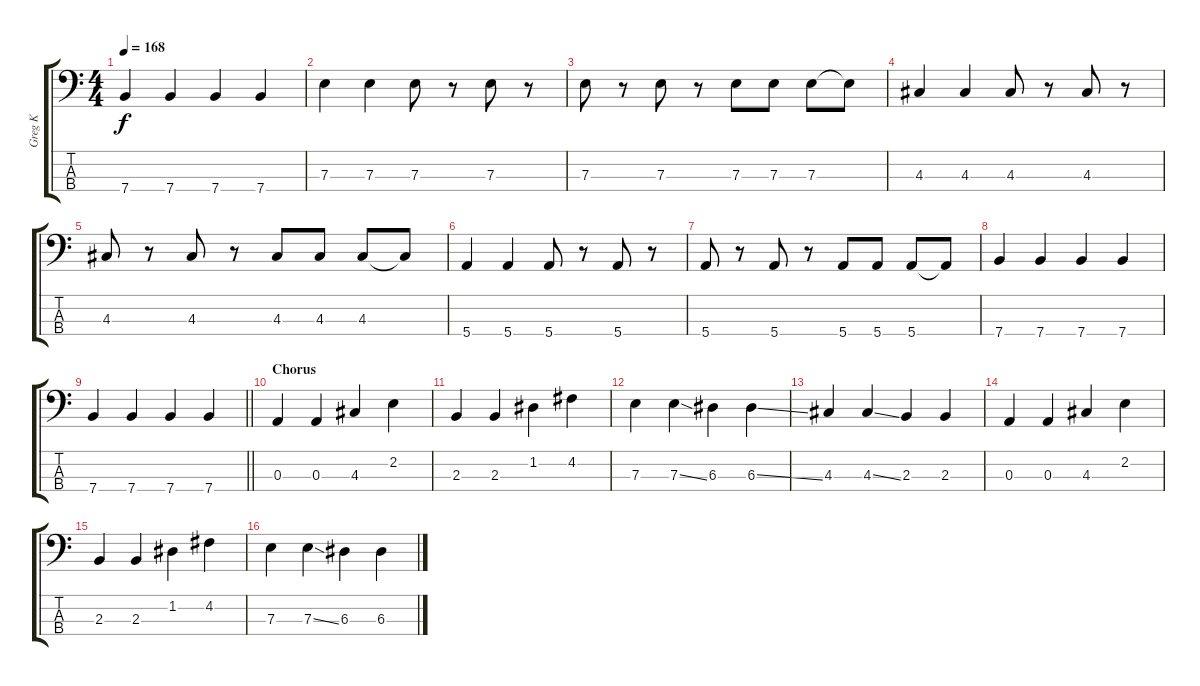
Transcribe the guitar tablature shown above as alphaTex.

\track ("Greg K" "Greg K") {instrument electricbasspick}
\staff {score tabs}
\tuning (G2 D2 A1 E1) {hide}
\ts (4 4)
\tempo 168
\clef f4
\ks c
7.4.4{dy f} 7.4.4 7.4.4 7.4.4 |
7.3.4 7.3.4 7.3.8 r.8 7.3.8 r.8 |
7.3.8 r.8 7.3.8 r.8 7.3.8 7.3.8 7.3.8 7.3{t}.8 |
4.3.4 4.3.4 4.3.8 r.8 4.3.8 r.8 |
4.3.8 r.8 4.3.8 r.8 4.3.8 4.3.8 4.3.8 4.3{t}.8 |
5.4.4 5.4.4 5.4.8 r.8 5.4.8 r.8 |
5.4.8 r.8 5.4.8 r.8 5.4.8 5.4.8 5.4.8 5.4{t}.8 |
7.4.4 7.4.4 7.4.4 7.4.4 |
\barLineRight lightlight
7.4.4 7.4.4 7.4.4 7.4.4 |
\section ("" "Chorus")
0.3.4 0.3.4 4.3.4 2.2.4 |
2.3.4 2.3.4 1.2.4 4.2.4 |
7.3.4 7.3{ss}.4 6.3.4 6.3{ss}.4 |
4.3.4 4.3{ss}.4 2.3.4 2.3.4 |
0.3.4 0.3.4 4.3.4 2.2.4 |
2.3.4 2.3.4 1.2.4 4.2.4 |
7.3.4 7.3{ss}.4 6.3.4 6.3{ss}.4
